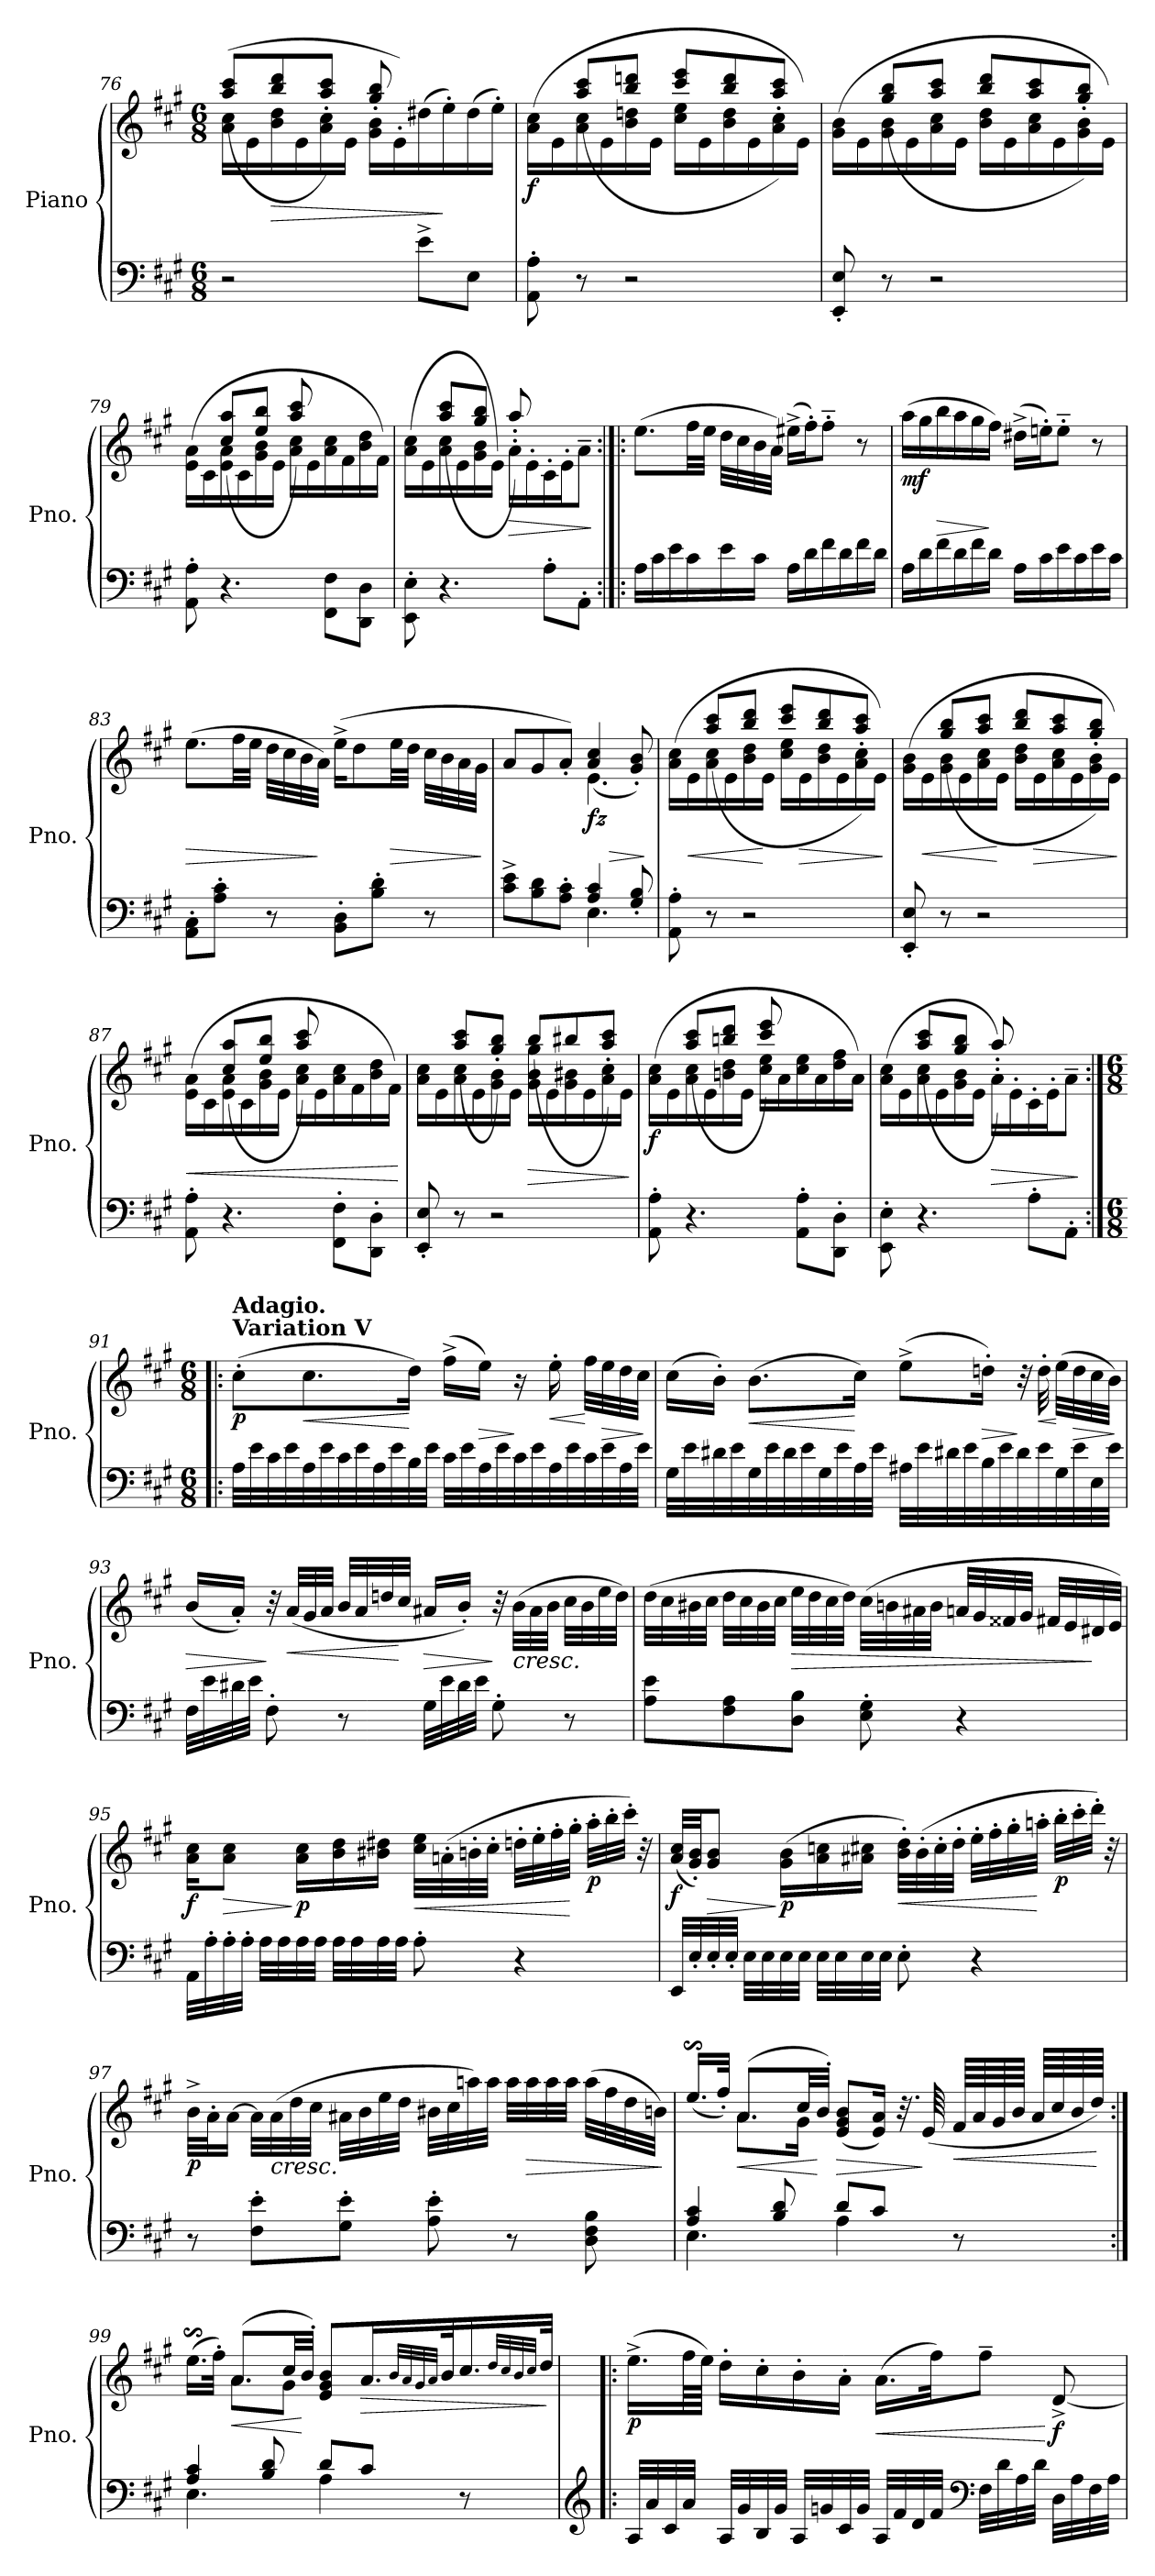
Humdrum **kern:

**kern	**kern	**dynam
*part1	*part1	*part1
*staff2	*staff1	*staff1/2
*I"Piano	*	*
*I'Pno.	*	*
*clefF4	*clefG2	*
*k[f#c#g#]	*k[f#c#g#]	*
*M6/8	*M6/8	*
=76	=76	=76
*	*^	*
2r	(<16a\ 16cc#\LL	(>8aa/ 8ccc#/L	.
.	16e\	.	.
!	!	!	!LO:HP:b
.	16b\ 16dd\	8bb/ 8ddd/	>
.	16e\	.	.
.	16a\ 16cc#\	8aa/' 8ccc#/'J)	.
.	16e\JJ	.	.
.	16g#\ 16b\LL	8gg#/' 8bb/'	.
.	16e'>\)	.	.
8e^\L	(>16dd#X\	4ryy	.
.	16ee'>\)	.	]
8E\J	(>16dd#\	.	.
.	16ee'>\JJ)	.	.
=77	=77	=77	=77
!	!	!	!LO:DY:b
8AA\' 8A\'	(<16a\ 16cc#\LL	8ryy	f
.	16e\	.	.
8r	16a\ 16cc#\	(>8aa/ 8ccc#/L	.
.	16e\	.	.
2r	16b\ 16ddn\	8bb/ 8dddn/J	.
.	16e\JJ	.	.
.	16cc#\ 16ee\LL	8ccc#/ 8eee/L	.
.	16e\	.	.
.	16b\ 16dd\	8bb/ 8ddd/	.
.	16e\	.	.
.	16a\ 16cc#\	8aa/' 8ccc#/'J)	.
.	16e\JJ)	.	.
=78	=78	=78	=78
8EE/' 8E/'	(<16g#\ 16b\LL	8ryy	.
.	16e\	.	.
8r	16g#\ 16b\	(>8gg#/ 8bb/L	.
.	16e\	.	.
2r	16a\ 16cc#\	8aa/ 8ccc#/J	.
.	16e\JJ	.	.
.	16b\ 16dd\LL	8bb/ 8ddd/L	.
.	16e\	.	.
.	16a\ 16cc#\	8aa/ 8ccc#/	.
.	16e\	.	.
.	16g#\ 16b\	8gg#/' 8bb/'J)	.
.	16e\JJ)	.	.
=79	=79	=79	=79
8AA\' 8A\'	(<16e\ 16a\LL	8ryy	.
.	16c#\	.	.
4.r	16e\ 16a\	(>8cc#/ 8aa/L	.
.	16c#\	.	.
.	16g#\ 16b\	8ee/ 8bb/J	.
.	16e\JJ	.	.
.	16a\ 16cc#\LL	8aa/ 8ccc#/)	.
.	16e\	.	.
8FF#\ 8F#\L	16a\ 16cc#\	4ryy	.
.	16f#\	.	.
8DD\ 8D\J	16b\ 16dd\	.	.
.	16f#\JJ)	.	.
=80	=80	=80	=80
8EE\' 8E\'	(<16a\ 16cc#\LL	8ryy	.
.	16e\	.	.
4.r	16a\ 16cc#\	(>8aa/ 8ccc#/L	.
.	16e\	.	.
.	16g#\ 16b\	8gg#/ 8bb/J	.
.	16e\JJ)	.	.
!	!	!	!LO:HP:b
.	16a'>\LL	8aa'/)	>
.	16e'>\	.	.
8A'\L	16c#'>\	4ryy	.
.	16e'>\J	.	.
8AA'\J	8a~>\J	.	.
*	*v	*v	*
.	.	]
=81:|!|:	=81:|!|:	=81:|!|:
!	!	!LO:DY:b=2
!	!	!LO:DY:n=1:b
16A\LL	(8.ee\L	p mp
16c#\	.	.
16e\	.	.
16c#\	32ff#\LL	.
.	32ee\JJJ	.
16e\	32dd\LLL	.
.	32cc#\	.
16c#\JJ	32b\	.
.	32a\JJJ)	.
16A\LL	(16ee#X^\LL	.
16d\	16ff#'\J)	.
16f#\	8ff#'~\J	.
16d\	.	.
16f#\	8r	.
16d\JJ	.	.
=82	=82	=82
!	!	!LO:DY:b
16A\LL	(16aa\LL	mf
16d\	16gg#\	.
!	!	!LO:HP:b
16f#\	16bb\	>
16d\	16aa\	.
16f#\	16gg#\	.
16d\JJ	16ff#\JJ)	]
16A\LL	(16dd#X^\LL	.
16c#\	16een'\J)	.
16e\	8ee'~\J	.
16c#\	.	.
16e\	8r	.
16c#\JJ	.	.
=83	=83	=83
!	!	!LO:HP:b
8AA\' 8C#\'L	(8.ee\L	>
8A\' 8c#\'J	.	.
.	32ff#\LL	.
.	32ee\JJJ	.
8r	32dd\LLL	.
.	32cc#\	.
.	32b\	.
.	32a\JJJ)	]
8BB\' 8D\'L	(16ee^\KL	.
.	8dd\	.
8B\' 8d\'J	.	.
!	!	!LO:HP:b
.	32ee\LL	>
.	32dd\JJJ	.
8r	32cc#\LLL	.
.	32b\	.
.	32a\	.
.	32g#\JJJ	.
.	.	]
=84	=84	=84
*^	*^	*
8c#\^> 8e\^>L	4.ryy	8a/L	4.ryy	.
8B\ 8d\	.	8g#/	.	.
8A\'> 8c#\'>J	.	8a'/J)	.	.
!	!	!	!	!LO:HP:b
!	!	!	!	!LO:DY:n=1:b
4.E\	4A/ 4c#/	4.e\	(4a/ 4cc#/	> fz
.	8G#/' 8B/'	.	8g#/' 8b/')	.
*v	*v	*	*	*
*	*v	*v	*
.	.	]
=85	=85	=85
*	*^	*
!	!	!	!LO:DY:a=2
!	!	!	!LO:DY:n=1:b=2
8AA\' 8A\'	(<16a\ 16cc#\LL	8ryy	p mp
!	!	!	!LO:HP:b
.	16e\	.	<
8r	16a\ 16cc#\	(>8aa/ 8ccc#/L	.
.	16e\	.	.
2r	16b\ 16dd\	8bb/ 8ddd/J	.
.	16e\JJ	.	[
.	16cc#\ 16ee\LL	8ccc#/ 8eee/L	.
!	!	!	!LO:HP:b
.	16e\	.	>
.	16b\ 16dd\	8bb/ 8ddd/	.
.	16e\	.	.
.	16a\ 16cc#\	8aa/' 8ccc#/'J)	.
.	16e\JJ)	.	.
*	*v	*v	*
.	.	]
=86	=86	=86
*	*^	*
8EE/' 8E/'	(<16g#\ 16b\LL	8ryy	.
!	!	!	!LO:HP:b
.	16e\	.	<
8r	16g#\ 16b\	(>8gg#/ 8bb/L	.
.	16e\	.	.
2r	16a\ 16cc#\	8aa/ 8ccc#/J	.
.	16e\JJ	.	[
.	16b\ 16dd\LL	8bb/ 8ddd/L	.
!	!	!	!LO:HP:b
.	16e\	.	>
.	16a\ 16cc#\	8aa/ 8ccc#/	.
.	16e\	.	.
.	16g#\ 16b\	8gg#/' 8bb/'J)	.
.	16e\JJ)	.	.
*	*v	*v	*
.	.	]
=87	=87	=87
!	!	!LO:HP:b
*	*^	*
8AA\' 8A\'	(<16e\ 16a\LL	8ryy	<
.	16c#\	.	.
4.r	16e\ 16a\	(>8cc#/ 8aa/L	.
.	16c#\	.	.
.	16g#\ 16b\	8ee/ 8bb/J	.
.	16e\JJ	.	.
.	16a\ 16cc#\LL	8aa/ 8ccc#/)	.
.	16e\	.	.
8FF#\' 8F#\'L	16a\ 16cc#\	4ryy	.
.	16f#\	.	.
8DD\' 8D\'J	16b\ 16dd\	.	.
.	16f#\JJ)	.	.
*	*v	*v	*
.	.	[
=88	=88	=88
*	*^	*
8EE/' 8E/'	16a\ 16cc#\LL	8ryy	.
.	16e\	.	.
8r	16a\ 16cc#\	(>8aa/ 8ccc#/L	.
.	16e\	.	.
2r	16g#\ 16b\	8gg#/' 8bb/'J)	.
.	16e\JJ	.	.
!	!	!	!LO:HP:b
.	16g#\ 16b\ 16gg#\LL	(>8bb/L	>
.	16e\	.	.
.	16g#\ 16b#X\	8bb#X/	.
.	16e\	.	.
.	16a\ 16cc#\	8aa/' 8ccc#/'J)	.
.	16e\JJ	.	.
*	*v	*v	*
.	.	]
=89	=89	=89
*	*^	*
!	!	!	!LO:DY:b
8AA\' 8A\'	(<16a\ 16cc#\LL	8ryy	f
.	16e\	.	.
4.r	16a\ 16cc#\	(>8aa/ 8ccc#/L	.
.	16e\	.	.
.	16bn\ 16dd\	8bbn/ 8ddd/J	.
.	16e\JJ	.	.
.	16cc#\ 16ee\LL	8ccc#/' 8eee/')	.
.	16a\	.	.
8AA\' 8A\'L	16cc#\ 16ee\	4ryy	.
.	16a\	.	.
8DD\' 8D\'J	16dd\ 16ff#\	.	.
.	16a\JJ)	.	.
=90	=90	=90	=90
8EE\' 8E\'	(<16a\ 16cc#\LL	8ryy	.
.	16e\	.	.
4.r	16a\ 16cc#\	(>8aa/ 8ccc#/L	.
.	16e\	.	.
.	16g#\ 16b\	8gg#/ 8bb/J	.
.	16e\JJ	.	.
!	!	!	!LO:HP:b
.	16a'>\LL)	8aa'>/)	>
.	16e'>\	.	.
8A'\L	16c#'>\	4ryy	.
.	16e'>\J	.	.
8AA'\J	8a~>\J	.	.
*	*v	*v	*
.	.	]
=91:|!|:	=91:|!|:	=91:|!|:
*M6/8	*M6/8	*
*	*MM40	*
!	!LO:TX:B:t=Variation V	!
!	!LO:TX:a:B:t=Adagio.	!
!	!	!LO:DY:b
32A\LLL	(8cc#'\L	p
32e\	.	.
32c#\	.	.
32e\	.	.
!	!	!LO:HP:b
32A\	8.cc#\	<
32e\	.	.
32c#\	.	.
32e\	.	.
32A\	.	.
32e\	.	.
32B\	16dd\Jk)	[
32e\JJJ	.	.
32c#\LLL	(16ff#^\LL	.
32e\	.	.
!	!	!LO:HP:b
32A\	16ee\JJ)	>
32e\	.	.
32c#\	16r	]
32e\	.	.
!	!	!LO:HP:b
32A\	16ee'\	<
32e\	.	.
32c#\	32ff#\LLL	[
!	!	!LO:HP:b
32e\	32ee\	>
32A\	32dd\	.
32e\JJJ	32cc#\JJJ	.
.	.	]
=92	=92	=92
32G#\LLL	(16cc#\LL	.
32e\	.	.
32d#X\	16b'\JJ)	.
32e\	.	.
!	!	!LO:HP:b
32G#\	(8.b\L	<
32e\	.	.
32d#\	.	.
32e\	.	.
32G#\	.	.
32e\	.	.
32A\	16cc#\Jk)	[
32e\JJJ	.	.
32A#X\LLL	(8ee^\L	.
32e\	.	.
32d#X\	.	.
32e\	.	.
!	!	!LO:HP:b
32B\	16ddn'\Jk)	>
32e\	.	.
32d#\	32r	]
!	!	!LO:HP:b
32e\	32dd'\	<
32G#\	(32ee\LLL	[
!	!	!LO:HP:b
32e\	32dd\	>
32E\	32cc#\	.
32e\JJJ	32b\JJJ)	.
.	.	]
=93	=93	=93
!	!	!LO:HP:b
32F#\LLL	(16b/LL	>
32e\	.	.
32d#X\	16a'/JJ)	.
32e\JJJ	.	.
8F#'\	32r	]
!	!	!LO:HP:b
.	(32a/LLL	<
.	32g#/	.
.	32a/JJJ	.
8r	32b/LLL	.
.	32a/	.
.	32ddn/	.
.	32cc#/JJJ	[
!	!	!LO:HP:b
32G#\LLL	16a#X/LL	>
32e\	.	.
32d#\	16b'/JJ)	.
32e\JJJ	.	.
8G#'\	32r	]
!	!LO:TX:b:i:t=cresc.	!
.	(32b\LLL	.
.	32a#\	.
.	32b\JJJ	.
8r	32cc#\LLL	.
.	32b\	.
.	32ee\	.
.	32dd\JJJ)	.
=94	=94	=94
8A\ 8e\L	(32dd\LLL	.
.	32cc#\	.
.	32b#X\	.
.	32cc#\JJJ	.
8F#\ 8A\	32dd\LLL	.
.	32cc#\	.
.	32b#\	.
.	32cc#\JJJ	.
!	!	!LO:HP:b
8D\ 8B\J	32ee\LLL	>
.	32dd\	.
.	32cc#\	.
.	32dd\JJJ)	.
8E\' 8G#\'	(<32cc#\LLL	.
.	32bn\	.
.	32a#X\	.
.	32b\JJJ	.
4r	32an/LLL	.
.	32g#/	.
.	32f##X/	.
.	32g#/JJJ	.
.	32f#X/LLL	.
.	32e/	.
.	32d#X/	]
.	32e/JJJ)	.
=95	=95	=95
!	!	!LO:DY:b
32AA\LLL	16a\ 16cc#\KL	f
32A'\	.	.
!	!	!LO:HP:b
32A'\	8a\ 8cc#\J	>
32A'\JJJ	.	.
32A\LLL	.	.
32A\	.	.
!	!	!LO:DY:n=1:b
32A\	16a\ 16cc#\LL	] p
32A\JJJ	.	.
32A\LLL	16b\ 16dd\	.
32A\	.	.
32A\	16b#X\ 16dd#X\JJ	.
32A\JJJ	.	.
!	!	!LO:HP:b
8A'\	32cc#\ 32ee\LLL	<
.	(32an'\	.
.	32bn'\	.
.	32cc#'\JJJ	.
4r	32ddn'\LLL	.
.	32ee'\	.
.	32ff#'\	.
.	32gg#'\JJJ	[
!	!	!LO:DY:n=2:b
.	32aa'\LLL	p
.	32bb'\	.
.	32ccc#'\JJJ)	.
.	32r	.
=96	=96	=96
!	!	!LO:DY:b
32EE/LLL	(32a/ 32cc#/LLL	f
32E'/	32g#/' 32b/'JJ)	.
!	!	!LO:HP:b
32E'/	8g#/ 8b/J	>
32E'/JJJ	.	.
32E\LLL	.	.
32E\	.	.
!	!	!LO:DY:n=1:b
32E\	(16g#\ 16b\LL	] p
32E\JJJ	.	.
32E\LLL	16a\ 16ccn\	.
32E\	.	.
32E\	16a#X\ 16cc#X\JJ	.
32E\JJJ	.	.
!	!	!LO:HP:b
8E'\	32b\' 32dd\'LLL)	<
.	(32b'\	.
.	32cc#'\	.
.	32dd'\JJJ	.
4r	32ee'\LLL	.
.	32ff#'\	.
.	32gg#'\	.
.	32aan'\JJJ	[
!	!	!LO:DY:n=2:b
.	32bb'\LLL	p
.	32ccc#'\	.
.	32ddd'\JJJ)	.
.	32r	.
=97	=97	=97
!	!	!LO:DY:b
8r	32b^\LLL	p
.	32a'\J	.
.	[16a\JJ	.
8F#\' 8e\'L	32a\LLL]	.
!	!LO:TX:b:i:t=cresc.	!
.	(32a\	.
.	32dd\	.
.	32cc#\JJJ	.
8G#\' 8e\'J	32a#X\LLL	.
.	32b\	.
.	32ee\	.
.	32dd\JJJ	.
8A\' 8e\'	32b#X\LLL	.
.	32cc#\	.
.	32aan\)	.
.	32aa\JJJ	.
8r	32aa\LLL	.
!	!	!LO:HP:b
.	32aa\	>
.	32aa\	.
.	32aa\JJJ	.
8D\ 8F#\ 8B\	(32aa\LLL	.
.	32ff#\	.
.	32dd\	.
.	32bn\JJJ)	.
.	.	]
=98	=98	=98
*^	*^	*
4A/ 4c#/	4.E\	(16.ees$SS/LL	8ryy	.
.	.	32ff#'/JJk)	.	.
!	!	!	!	!LO:HP:b
.	.	(>8.a/L	8.a\L	<
8B/ 8d/	.	.	.	.
.	.	32cc#/LL	16g#\Jk	.
.	.	32b'>/JJJ)	.	[
!	!	!	!	!LO:HP:b
8d/L	4A\	(8e/ 8g#/ 8b/L	4.ryy	>
8c#/J	.	16e/ 16a/Jk)	.	.
.	.	32.r	.	.
.	.	(<64e/	.	]
!	!	!	!	!LO:HP:b
8r	8ryy	64f#/LLLL	.	<
.	.	64a/	.	.
.	.	64g#/	.	.
.	.	64b/JJJJ	.	.
.	.	64a/LLLL	.	.
.	.	64cc#/	.	.
.	.	64b/	.	.
.	.	64dd/JJJJ)	.	.
*v	*v	*	*	*
*	*v	*v	*
.	.	[
=99:|!	=99:|!	=99:|!
*^	*^	*
4A/ 4c#/	4.E\	(>16.ees$SS\LL	8ryy	.
.	.	32ff#'>\JJk)	.	.
!	!	!	!	!LO:HP:b
.	.	(8.a/L	8.a\L	<
8B/ 8d/	.	.	.	.
.	.	32cc#/LL	8g#\J	.
.	.	32b'/JJJ)	.	[
8d/L	4A\	8e/ 8g#/ 8b/L	.	.
.	.	.	4ryy	.
!	!	!	!	!LO:HP:b
8c#/J	.	16.a/L	.	>
.	.	32qb/LLL	.	.
.	.	32qa/	.	.
.	.	32qg#/	.	.
.	.	32qa/JJJ	.	.
.	.	32b/K	.	.
8r	8ryy	16.cc#/	.	.
.	.	.	16ryy	.
.	.	32qdd/LLL	.	.
.	.	32qcc#/	.	.
.	.	32qb/	.	.
.	.	32qcc#/JJJ	.	.
.	.	32dd/JJk	.	.
*v	*v	*	*	*
*	*v	*v	*
.	.	]
=100!|:	=100!|:	=100!|:
*clefG2	*	*
!	!	!LO:DY:b
32A/LLL	(16.ee^\LL	p
32a/	.	.
32c#/	.	.
32a/JJJ	64ff#\LL	.
.	64ee\JJJJ)	.
32A/LLL	16dd'\LL	.
32g#/	.	.
32B/	16cc#'\	.
32g#/JJJ	.	.
32A/LLL	16b'\	.
32gn/	.	.
32c#/	16a'\JJ	.
32g/JJJ	.	.
!	!	!LO:HP:b
32A/LLL	(16.a\LL	<
32f#/	.	.
32d/	.	.
32f#/JJJ	32ff#\JK)	.
*clefF4	*	*
32F#\LLL	8ff#~\J	.
32d\	.	.
32A\	.	.
32d\JJJ	.	.
!	!	!LO:DY:n=1:b
32D\LLL	[8d^>/	[ f
32A\	.	.
32F#\	.	.
32A\JJJ	.	.
=	=	=
*-	*-	*-
